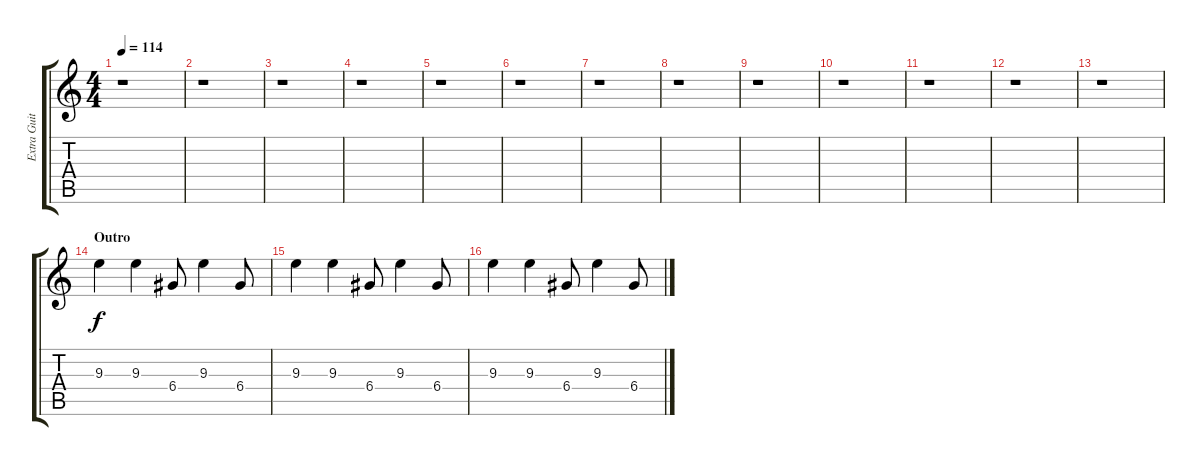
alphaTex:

\track ("Extra Guitar 1" "Extra Guit") {instrument distortionguitar}
\staff {score tabs}
\tuning (E4 B3 G3 D3 A2 E2) {hide}
\ts (4 4)
\tempo 114
\clef g2
\ks c
r.1{dy f} |
r.1 |
r.1 |
r.1 |
r.1 |
r.1 |
r.1 |
r.1 |
r.1 |
r.1 |
r.1 |
r.1 |
r.1 |
\section ("" "Outro")
9.3.4 9.3.4 6.4.8 9.3.4 6.4.8 |
9.3.4 9.3.4 6.4.8 9.3.4 6.4.8 |
9.3.4 9.3.4 6.4.8 9.3.4 6.4.8
